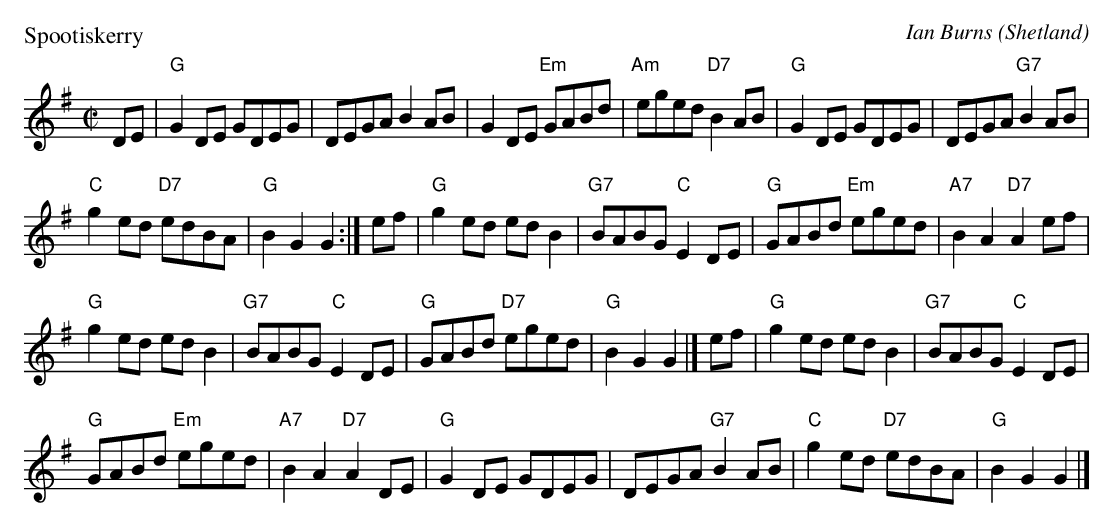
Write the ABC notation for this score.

X:1
P: Spootiskerry
C: Ian Burns (Shetland)
M: C|
L: 1/8
K: G
DE |\
"G"G2DE     GDEG |     DEGA     B2AB |\
   G2DE "Em"GABd | "Am"eged "D7"B2AB |\
"G"G2DE     GDEG |     DEGA "G7"B2AB |
"C"g2ed "D7"edBA |  "G"B2G2     G2  :|\
ef |\
"G"g2ed     edB2 | "G7"BABG  "C"E2DE |\
"G"GABd "Em"eged | "A7"B2A2 "D7"A2ef |
"G"g2ed     edB2 | "G7"BABG  "C"E2DE |\
"G"GABd "D7"eged |  "G"B2G2     G2   |]\
ef |\
"G"g2ed     edB2 | "G7"BABG  "C"E2DE |
"G"GABd "Em"eged | "A7"B2A2 "D7"A2DE |\
"G"G2DE     GDEG |     DEGA "G7"B2AB |\
"C"g2ed "D7"edBA |  "G"B2G2     G2   |]
